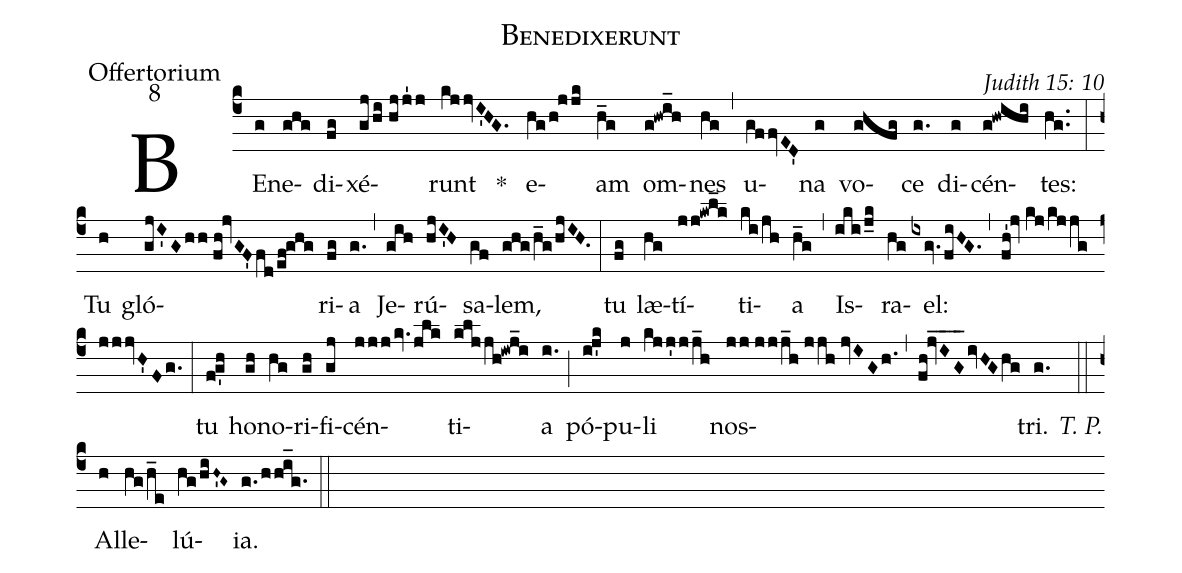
name: Benedixerunt;
office-part: Offertorium;
mode: 8;
commentary: Judith 15: 10;
%%
(c4) BE(g)ne(ghg)di(fg)xé(gj/hi//hjj'1j)runt(kjjvI'HG.) *() e(hg/h!jjk)am(h_g) om(g!hwi_h)nes(hg) (,) u(gffvED')na(g) vo(ghfg)ce(g.) di(g)cén(g!hwihi)tes:(hg..) (:)
Tu(h) gló(gjI'Ghh//fh!jvGF'fd/ef!ghg)ri(fg)a(g.) (,) Je(gih)rú(hjI'H)sa(gf)lem,(ghg/h_g/hjIH.) (:)
tu(fg) læ(hg)tí(jj!kwl_k)ti(ki/jh)a(h_g) (,) Is(iki/j_k)ra(hg)el:(ixgv.fiHG.) (,) (fh'!jv//kj/kjjg/jjjvH'Fg.) (:)
tu(f!g'h) ho(gh)no(hg)ri(gh)fi(gj)cén(jjjkv.jlk)ti(kljjh!iwj_i)a(i.) (;) pó(i!j'k)pu(j)li(kjj'jj_h) nos(jj//jjj_h//jjh//jvIGh.,fh!jv_I_G_ivHGhg)tri.(g.) <i>T. P.</i>(::)
Al(h)le(hg/h_e)lú(hg/hiH~'G~)ia.(g./hhi_g.) (::)
